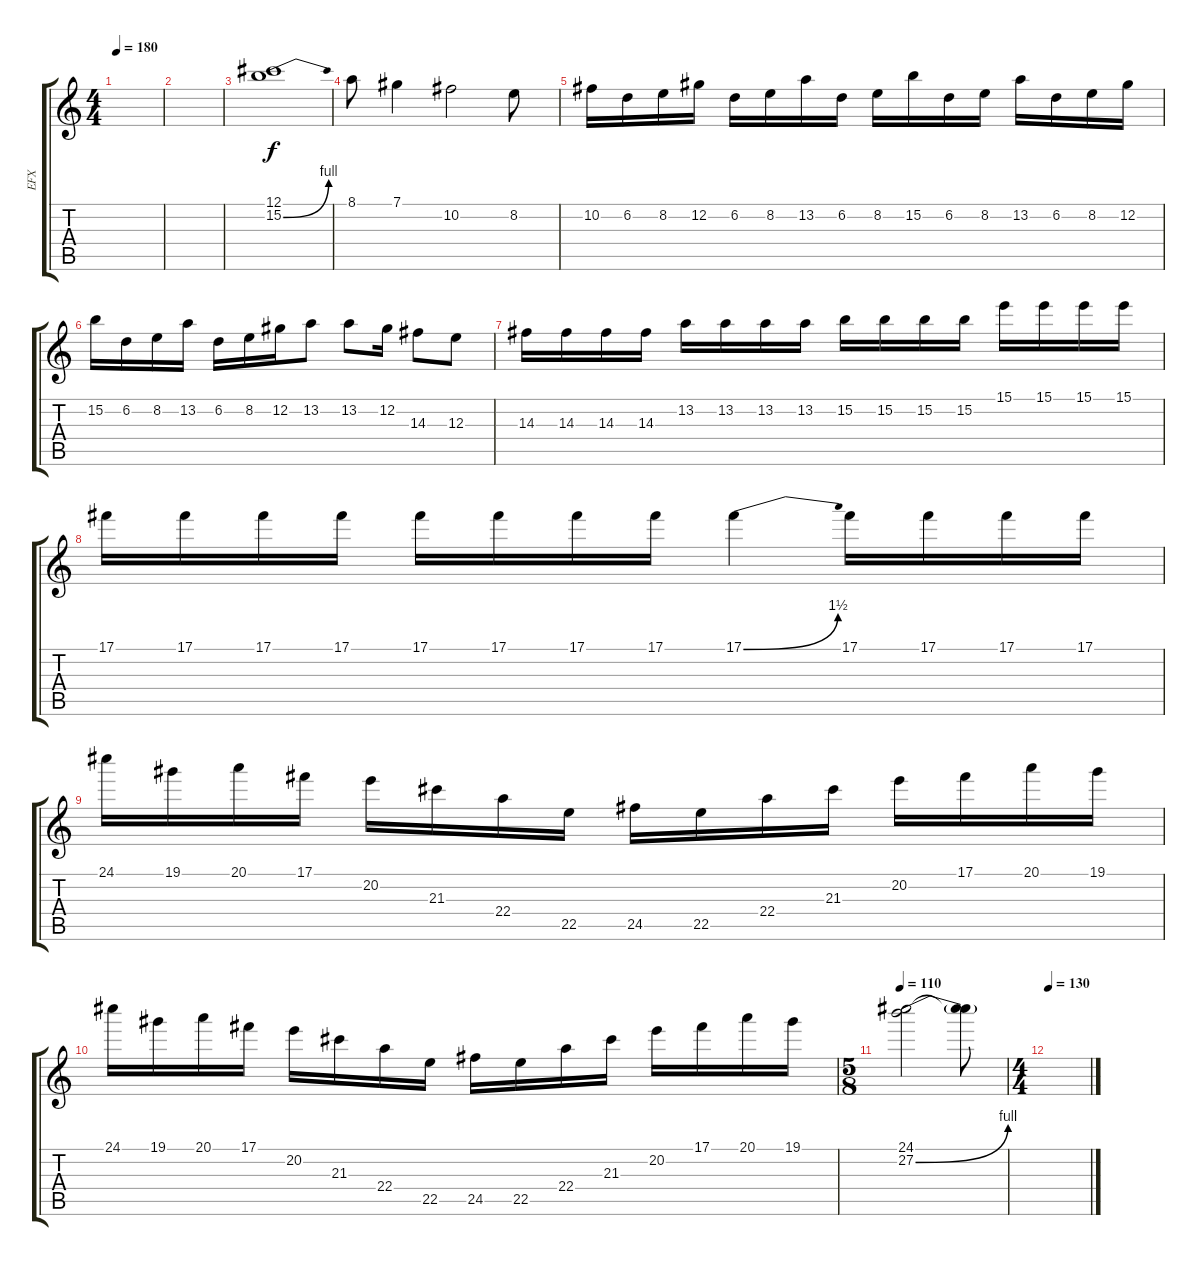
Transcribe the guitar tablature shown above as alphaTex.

\track ("EFX" "EFX") {instrument distortionguitar}
\staff {score tabs}
\tuning (Db4 Ab3 E3 B2 Gb2 B1) {hide}
\ts (4 4)
\tempo 180
\clef g2
\ks c
|
|
(12.1 15.2{be (bend 0 0 60 4)}).1{volume 12 instrument distortionguitar} |
8.1.8 7.1.4 10.2.2 8.2.8 |
10.2.16 6.2.16 8.2.16 12.2.16 6.2.16 8.2.16 13.2.16 6.2.16 8.2.16 15.2.16 6.2.16 8.2.16 13.2.16 6.2.16 8.2.16 12.2.16 |
15.2.16 6.2.16 8.2.16 13.2.16 6.2.16 8.2.16 12.2.16 13.2.8 13.2.8 12.2.16 14.3.8 12.3.8 |
14.3.16 14.3.16 14.3.16 14.3.16 13.2.16 13.2.16 13.2.16 13.2.16 15.2.16 15.2.16 15.2.16 15.2.16 15.1.16 15.1.16 15.1.16 15.1.16 |
17.1.16 17.1.16 17.1.16 17.1.16 17.1.16 17.1.16 17.1.16 17.1.16 17.1{be (bend 0 0 60 6)}.4 17.1.16 17.1.16 17.1.16 17.1.16 |
24.1.16 19.1.16 20.1.16 17.1.16 20.2.16 21.3.16 22.4.16 22.5.16 24.5.16 22.5.16 22.4.16 21.3.16 20.2.16 17.1.16 20.1.16 19.1.16 |
24.1.16 19.1.16 20.1.16 17.1.16 20.2.16 21.3.16 22.4.16 22.5.16 24.5.16 22.5.16 22.4.16 21.3.16 20.2.16 17.1.16 20.1.16 19.1.16 |
\ts (5 8)
\tempo 110
(24.1 27.2{be (bend 0 0 60 4)}).2 (24.1{t} 27.2{t}).8 |
\ts (4 4)
\tempo 130
